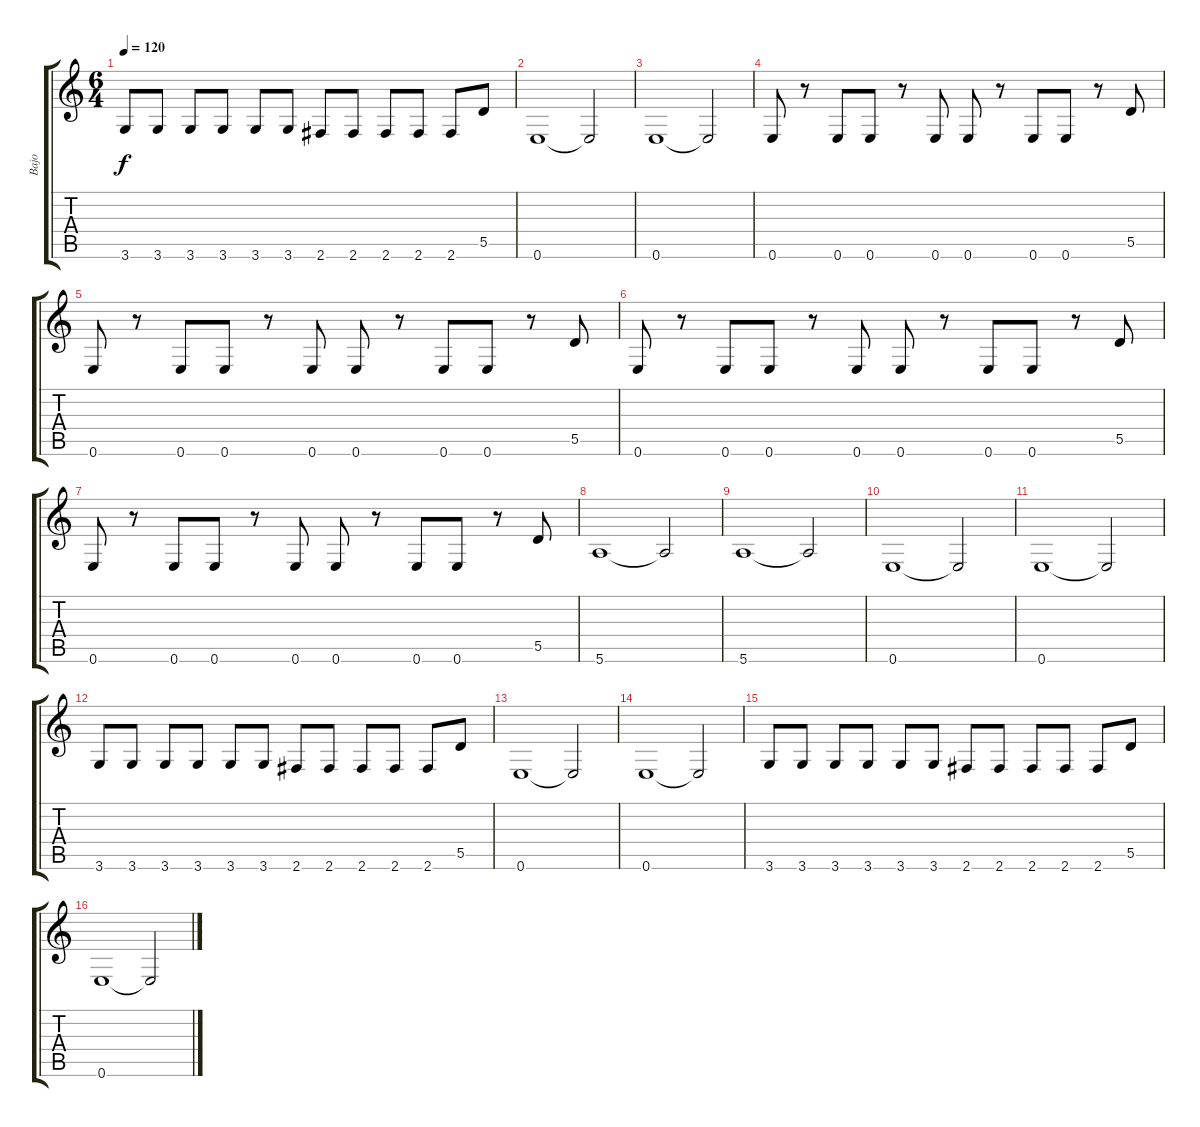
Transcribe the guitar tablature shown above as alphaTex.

\track ("Bajo" "Bajo") {instrument electricbasspick}
\staff {score tabs}
\tuning (E4 B3 G3 D3 A2 E2) {hide}
\ts (6 4)
\tempo 120
\clef g2
\ks c
3.6.8{dy f} 3.6.8 3.6.8 3.6.8 3.6.8 3.6.8 2.6.8 2.6.8 2.6.8 2.6.8 2.6.8 5.5.8 |
0.6.1 0.6{t}.2 |
0.6.1 0.6{t}.2 |
0.6.8 r.8 0.6.8 0.6.8 r.8 0.6.8 0.6.8 r.8 0.6.8 0.6.8 r.8 5.5.8 |
0.6.8 r.8 0.6.8 0.6.8 r.8 0.6.8 0.6.8 r.8 0.6.8 0.6.8 r.8 5.5.8 |
0.6.8 r.8 0.6.8 0.6.8 r.8 0.6.8 0.6.8 r.8 0.6.8 0.6.8 r.8 5.5.8 |
0.6.8 r.8 0.6.8 0.6.8 r.8 0.6.8 0.6.8 r.8 0.6.8 0.6.8 r.8 5.5.8 |
5.6.1 5.6{t}.2 |
5.6.1 5.6{t}.2 |
0.6.1 0.6{t}.2 |
0.6.1 0.6{t}.2 |
3.6.8 3.6.8 3.6.8 3.6.8 3.6.8 3.6.8 2.6.8 2.6.8 2.6.8 2.6.8 2.6.8 5.5.8 |
0.6.1 0.6{t}.2 |
0.6.1 0.6{t}.2 |
3.6.8 3.6.8 3.6.8 3.6.8 3.6.8 3.6.8 2.6.8 2.6.8 2.6.8 2.6.8 2.6.8 5.5.8 |
0.6.1 0.6{t}.2
